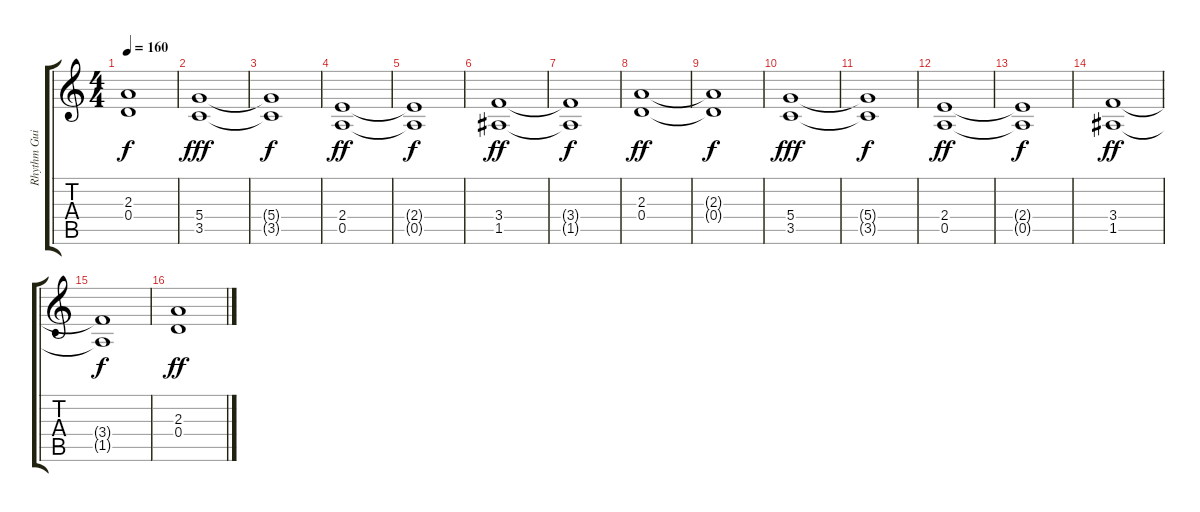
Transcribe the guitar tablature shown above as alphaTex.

\track ("Rhythm Guitar" "Rhythm Gui") {instrument distortionguitar}
\staff {score tabs}
\tuning (E4 B3 G3 D3 A2 E2) {hide}
\ts (4 4)
\tempo 160
\clef g2
\ks c
(2.3{t} 0.4{t}).1{dy f} |
(5.4 3.5).1{dy fff} |
(5.4{t} 3.5{t}).1{dy f} |
(2.4 0.5).1{dy ff} |
(2.4{t} 0.5{t}).1{dy f} |
(3.4 1.5).1{dy ff} |
(3.4{t} 1.5{t}).1{dy f} |
(2.3 0.4).1{dy ff} |
(2.3{t} 0.4{t}).1{dy f} |
(5.4 3.5).1{dy fff} |
(5.4{t} 3.5{t}).1{dy f} |
(2.4 0.5).1{dy ff} |
(2.4{t} 0.5{t}).1{dy f} |
(3.4 1.5).1{dy ff} |
(3.4{t} 1.5{t}).1{dy f} |
(2.3 0.4).1{dy ff}
